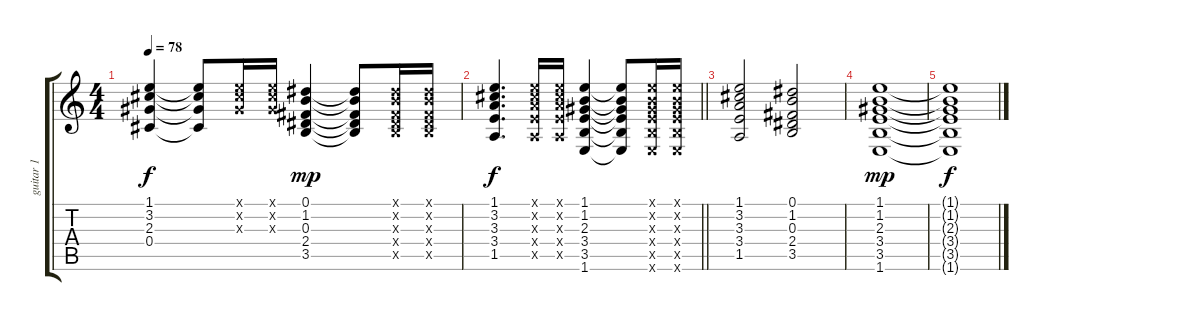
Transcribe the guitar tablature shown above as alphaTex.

\track ("guitar 1" "guitar 1") {instrument acousticguitarsteel}
\staff {score tabs}
\tuning (Eb4 Bb3 Gb3 Db3 Ab2 Eb2) {hide}
\ts (4 4)
\tempo 78
\clef g2
\ks c
(1.1 3.2 2.3 0.4).4{dy f} (1.1{t} 3.2{t} 2.3{t} 0.4{t}).8 (1.1{x} 3.2{x} 2.3{x}).16 (1.1{x} 3.2{x} 2.3{x}).16 (0.1 1.2 0.3 2.4 3.5).4{dy mp} (0.1{t} 1.2{t} 0.3{t} 2.4{t} 3.5{t}).8 (0.1{x} 1.2{x} 0.3{x} 2.4{x} 3.5{x}).16 (0.1{x} 1.2{x} 0.3{x} 2.4{x} 3.5{x}).16 |
\barLineRight lightlight
(1.1 3.2 3.3 3.4 1.5).4{d dy f} (1.1{x} 3.2{x} 3.3{x} 3.4{x} 1.5{x}).16 (1.1{x} 3.2{x} 3.3{x} 3.4{x} 1.5{x}).16 (1.1 1.2 2.3 3.4 3.5 1.6).4 (1.1{t} 1.2{t} 2.3{t} 3.4{t} 3.5{t} 1.6{t}).8 (1.1{x} 1.2{x} 2.3{x} 3.4{x} 3.5{x} 1.6{x}).16 (1.1{x} 1.2{x} 2.3{x} 3.4{x} 3.5{x} 1.6{x}).16 |
(1.1 3.2 3.3 3.4 1.5).2 (0.1 1.2 0.3 2.4 3.5).2 |
(1.1 1.2 2.3 3.4 3.5 1.6).1{dy mp} |
(1.1{t} 1.2{t} 2.3{t} 3.4{t} 3.5{t} 1.6{t}).1{dy f}
